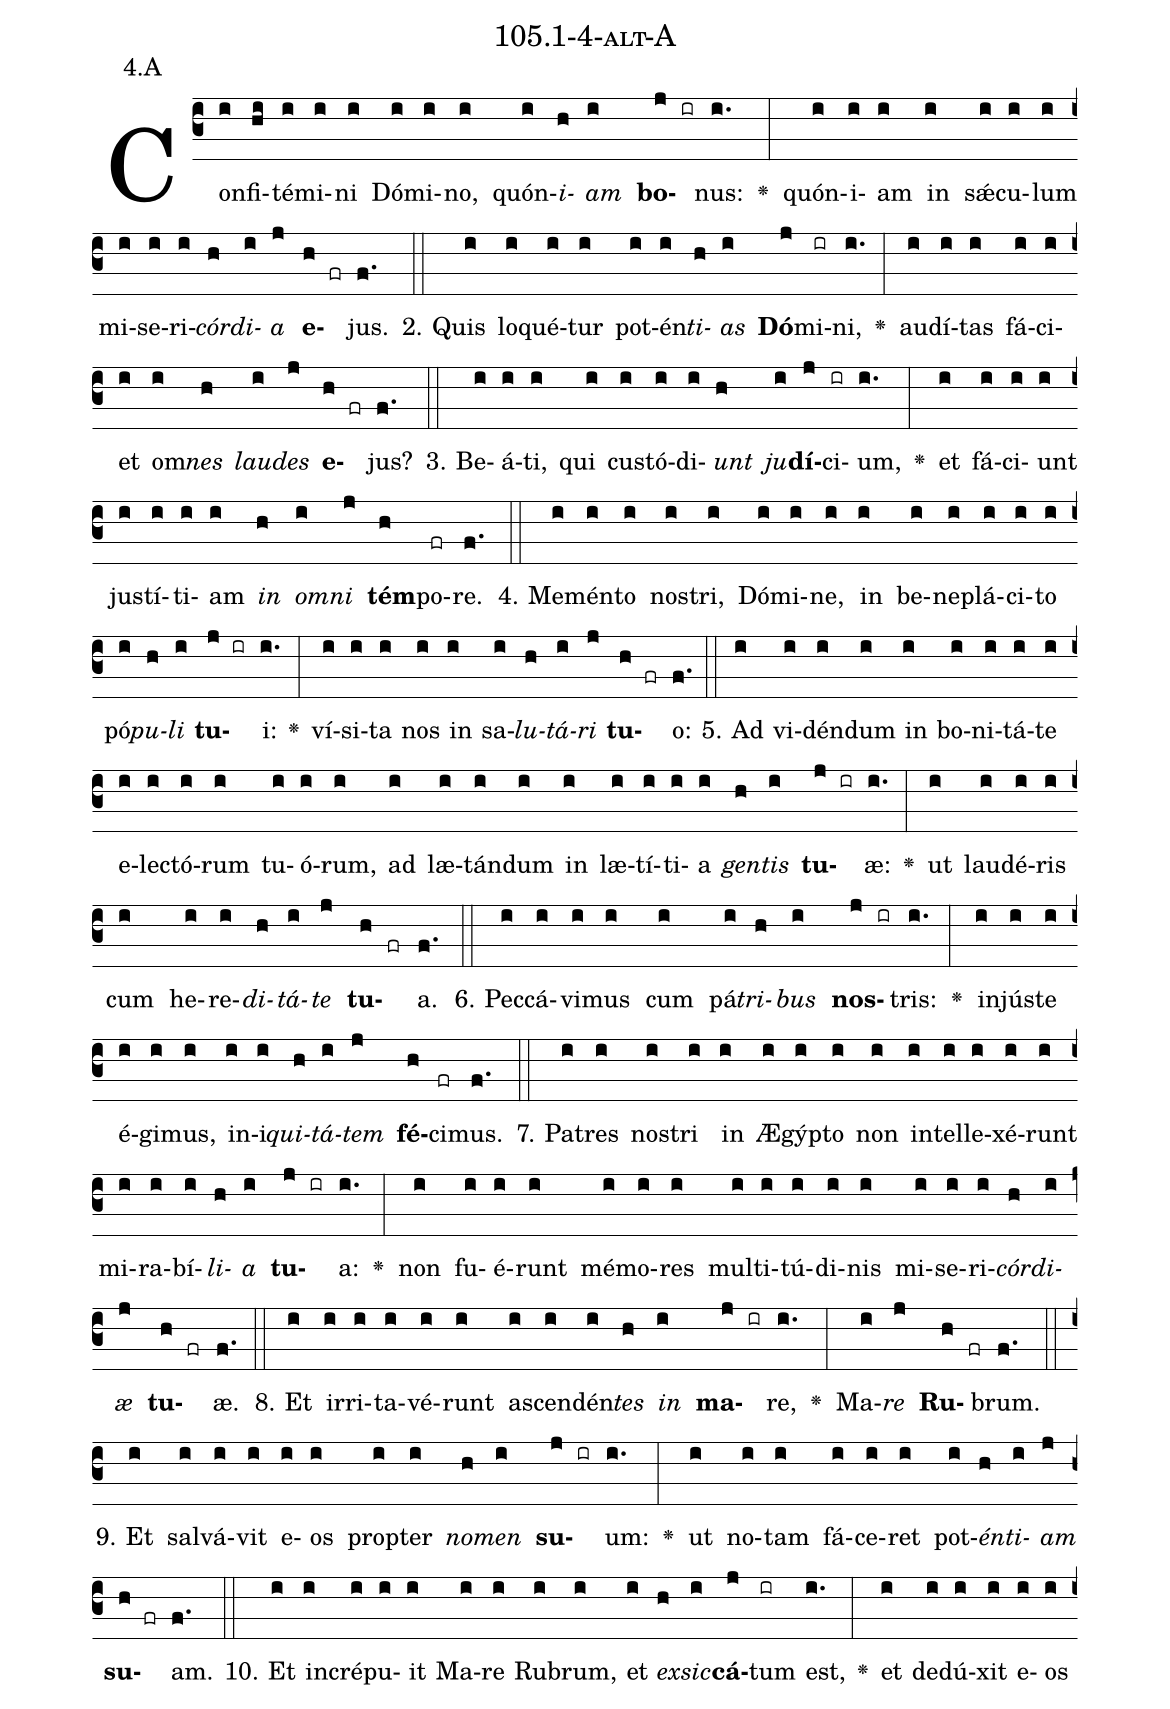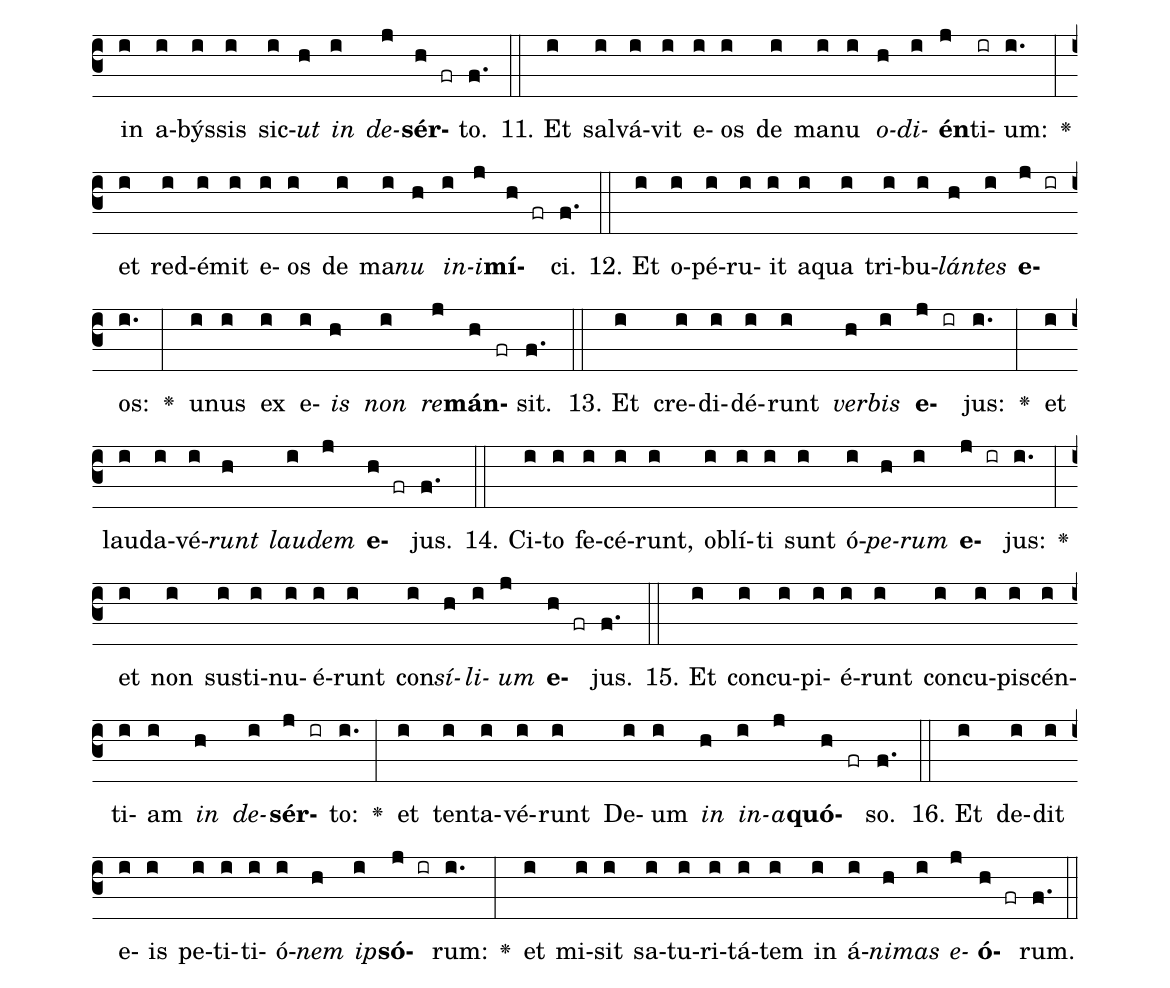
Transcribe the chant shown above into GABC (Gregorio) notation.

name: 105.1-4-alt-A;
annotation: 4.A;
%%
(c3)Con(i)fi(hi)té(i)mi(i)ni(i) Dó(i)mi(i)no,(i) quón(i)<i>i</i>(h)<i>am</i>(i) <b>bo</b>(j ir)nus:(i.) <v>\greheightstar</v>(:) quón(i)i(i)am(i) in(i) sǽ(i)cu(i)lum(i) mi(i)se(i)ri(i)<i>cór</i>(h)<i>di</i>(i)<i>a</i>(j) <b>e</b>(h fr)jus.(f.) (::)
2. Quis(i) lo(i)qué(i)tur(i) pot(i)én(i)<i>ti</i>(h)<i>as</i>(i) <b>Dó</b>(j)mi(ir)ni,(i.) <v>\greheightstar</v>(:) au(i)dí(i)tas(i) fá(i)ci(i)et(i) om(i)<i>nes</i>(h) <i>lau</i>(i)<i>des</i>(j) <b>e</b>(h fr)jus?(f.) (::)
3. Be(i)á(i)ti,(i) qui(i) cus(i)tó(i)di(i)<i>unt</i>(h) <i>ju</i>(i)<b>dí</b>(j)ci(ir)um,(i.) <v>\greheightstar</v>(:) et(i) fá(i)ci(i)unt(i) jus(i)tí(i)ti(i)am(i) <i>in</i>(h) <i>om</i>(i)<i>ni</i>(j) <b>tém</b>(h)po(fr)re.(f.) (::)
4. Me(i)mén(i)to(i) nos(i)tri,(i) Dó(i)mi(i)ne,(i) in(i) be(i)ne(i)plá(i)ci(i)to(i) pó(i)<i>pu</i>(h)<i>li</i>(i) <b>tu</b>(j ir)i:(i.) <v>\greheightstar</v>(:) ví(i)si(i)ta(i) nos(i) in(i) sa(i)<i>lu</i>(h)<i>tá</i>(i)<i>ri</i>(j) <b>tu</b>(h fr)o:(f.) (::)
5. Ad(i) vi(i)dén(i)dum(i) in(i) bo(i)ni(i)tá(i)te(i) e(i)lec(i)tó(i)rum(i) tu(i)ó(i)rum,(i) ad(i) læ(i)tán(i)dum(i) in(i) læ(i)tí(i)ti(i)a(i) <i>gen</i>(h)<i>tis</i>(i) <b>tu</b>(j ir)æ:(i.) <v>\greheightstar</v>(:) ut(i) lau(i)dé(i)ris(i) cum(i) he(i)re(i)<i>di</i>(h)<i>tá</i>(i)<i>te</i>(j) <b>tu</b>(h fr)a.(f.) (::)
6. Pec(i)cá(i)vi(i)mus(i) cum(i) pá(i)<i>tri</i>(h)<i>bus</i>(i) <b>nos</b>(j ir)tris:(i.) <v>\greheightstar</v>(:) in(i)jús(i)te(i) é(i)gi(i)mus,(i) in(i)i(i)<i>qui</i>(h)<i>tá</i>(i)<i>tem</i>(j) <b>fé</b>(h)ci(fr)mus.(f.) (::)
7. Pa(i)tres(i) nos(i)tri(i) in(i) Æ(i)gýp(i)to(i) non(i) in(i)tel(i)le(i)xé(i)runt(i) mi(i)ra(i)bí(i)<i>li</i>(h)<i>a</i>(i) <b>tu</b>(j ir)a:(i.) <v>\greheightstar</v>(:) non(i) fu(i)é(i)runt(i) mé(i)mo(i)res(i) mul(i)ti(i)tú(i)di(i)nis(i) mi(i)se(i)ri(i)<i>cór</i>(h)<i>di</i>(i)<i>æ</i>(j) <b>tu</b>(h fr)æ.(f.) (::)
8. Et(i) ir(i)ri(i)ta(i)vé(i)runt(i) a(i)scen(i)dén(i)<i>tes</i>(h) <i>in</i>(i) <b>ma</b>(j ir)re,(i.) <v>\greheightstar</v>(:) Ma(i)<i>re</i>(j) <b>Ru</b>(h fr)brum.(f.) (::)
9. Et(i) sal(i)vá(i)vit(i) e(i)os(i) prop(i)ter(i) <i>no</i>(h)<i>men</i>(i) <b>su</b>(j ir)um:(i.) <v>\greheightstar</v>(:) ut(i) no(i)tam(i) fá(i)ce(i)ret(i) pot(i)<i>én</i>(h)<i>ti</i>(i)<i>am</i>(j) <b>su</b>(h fr)am.(f.) (::)
10. Et(i) in(i)cré(i)pu(i)it(i) Ma(i)re(i) Ru(i)brum,(i) et(i) <i>ex</i>(h)<i>sic</i>(i)<b>cá</b>(j)tum(ir) est,(i.) <v>\greheightstar</v>(:) et(i) de(i)dú(i)xit(i) e(i)os(i) in(i) a(i)býs(i)sis(i) sic(i)<i>ut</i>(h) <i>in</i>(i) <i>de</i>(j)<b>sér</b>(h fr)to.(f.) (::)
11. Et(i) sal(i)vá(i)vit(i) e(i)os(i) de(i) ma(i)nu(i) <i>o</i>(h)<i>di</i>(i)<b>én</b>(j)ti(ir)um:(i.) <v>\greheightstar</v>(:) et(i) red(i)é(i)mit(i) e(i)os(i) de(i) ma(i)<i>nu</i>(h) <i>in</i>(i)<i>i</i>(j)<b>mí</b>(h fr)ci.(f.) (::)
12. Et(i) o(i)pé(i)ru(i)it(i) a(i)qua(i) tri(i)bu(i)<i>lán</i>(h)<i>tes</i>(i) <b>e</b>(j ir)os:(i.) <v>\greheightstar</v>(:) u(i)nus(i) ex(i) e(i)<i>is</i>(h) <i>non</i>(i) <i>re</i>(j)<b>mán</b>(h fr)sit.(f.) (::)
13. Et(i) cre(i)di(i)dé(i)runt(i) <i>ver</i>(h)<i>bis</i>(i) <b>e</b>(j ir)jus:(i.) <v>\greheightstar</v>(:) et(i) lau(i)da(i)vé(i)<i>runt</i>(h) <i>lau</i>(i)<i>dem</i>(j) <b>e</b>(h fr)jus.(f.) (::)
14. Ci(i)to(i) fe(i)cé(i)runt,(i) ob(i)lí(i)ti(i) sunt(i) ó(i)<i>pe</i>(h)<i>rum</i>(i) <b>e</b>(j ir)jus:(i.) <v>\greheightstar</v>(:) et(i) non(i) sus(i)ti(i)nu(i)é(i)runt(i) con(i)<i>sí</i>(h)<i>li</i>(i)<i>um</i>(j) <b>e</b>(h fr)jus.(f.) (::)
15. Et(i) con(i)cu(i)pi(i)é(i)runt(i) con(i)cu(i)pi(i)scén(i)ti(i)am(i) <i>in</i>(h) <i>de</i>(i)<b>sér</b>(j ir)to:(i.) <v>\greheightstar</v>(:) et(i) ten(i)ta(i)vé(i)runt(i) De(i)um(i) <i>in</i>(h) <i>in</i>(i)<i>a</i>(j)<b>quó</b>(h fr)so.(f.) (::)
16. Et(i) de(i)dit(i) e(i)is(i) pe(i)ti(i)ti(i)ó(i)<i>nem</i>(h) <i>ip</i>(i)<b>só</b>(j ir)rum:(i.) <v>\greheightstar</v>(:) et(i) mi(i)sit(i) sa(i)tu(i)ri(i)tá(i)tem(i) in(i) á(i)<i>ni</i>(h)<i>mas</i>(i) <i>e</i>(j)<b>ó</b>(h fr)rum.(f.) (::)
